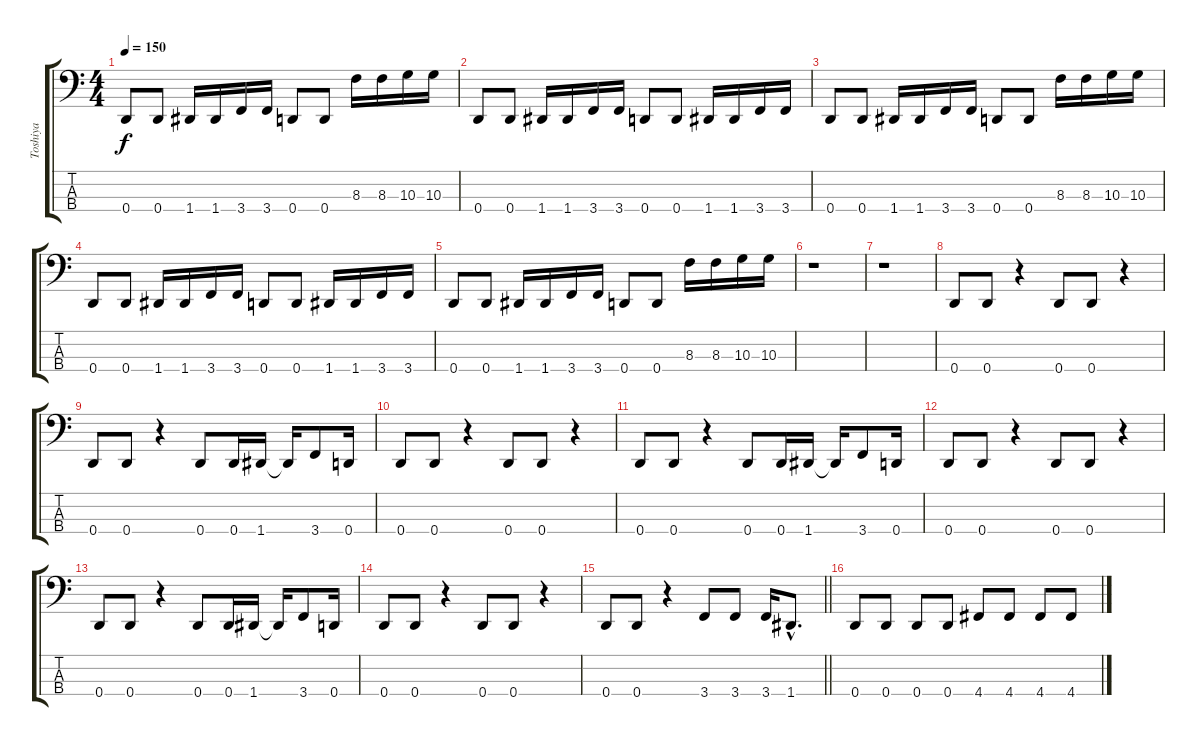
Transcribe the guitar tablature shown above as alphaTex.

\track ("Toshiya" "Toshiya") {instrument electricbasspick}
\staff {score tabs}
\tuning (G2 D2 A1 D1) {hide}
\ts (4 4)
\tempo 150
\clef f4
\ks c
0.4.8{dy f} 0.4.8 1.4.16 1.4.16 3.4.16 3.4.16 0.4.8 0.4.8 8.3.16 8.3.16 10.3.16 10.3.16 |
0.4.8 0.4.8 1.4.16 1.4.16 3.4.16 3.4.16 0.4.8 0.4.8 1.4.16 1.4.16 3.4.16 3.4.16 |
0.4.8 0.4.8 1.4.16 1.4.16 3.4.16 3.4.16 0.4.8 0.4.8 8.3.16 8.3.16 10.3.16 10.3.16 |
0.4.8 0.4.8 1.4.16 1.4.16 3.4.16 3.4.16 0.4.8 0.4.8 1.4.16 1.4.16 3.4.16 3.4.16 |
0.4.8 0.4.8 1.4.16 1.4.16 3.4.16 3.4.16 0.4.8 0.4.8 8.3.16 8.3.16 10.3.16 10.3.16 |
r.1 |
r.1 |
0.4.8 0.4.8 r.4 0.4.8 0.4.8 r.4 |
0.4.8 0.4.8 r.4 0.4.8 0.4.16 1.4.16 1.4{t}.16 3.4.8 0.4.16 |
0.4.8 0.4.8 r.4 0.4.8 0.4.8 r.4 |
0.4.8 0.4.8 r.4 0.4.8 0.4.16 1.4.16 1.4{t}.16 3.4.8 0.4.16 |
0.4.8 0.4.8 r.4 0.4.8 0.4.8 r.4 |
0.4.8 0.4.8 r.4 0.4.8 0.4.16 1.4.16 1.4{t}.16 3.4.8 0.4.16 |
0.4.8 0.4.8 r.4 0.4.8 0.4.8 r.4 |
\barLineRight lightlight
0.4.8 0.4.8 r.4 3.4.8 3.4.8 3.4.16 1.4{hac}.8{d} |
0.4.8 0.4.8 0.4.8 0.4.8 4.4.8 4.4.8 4.4.8 4.4.8
